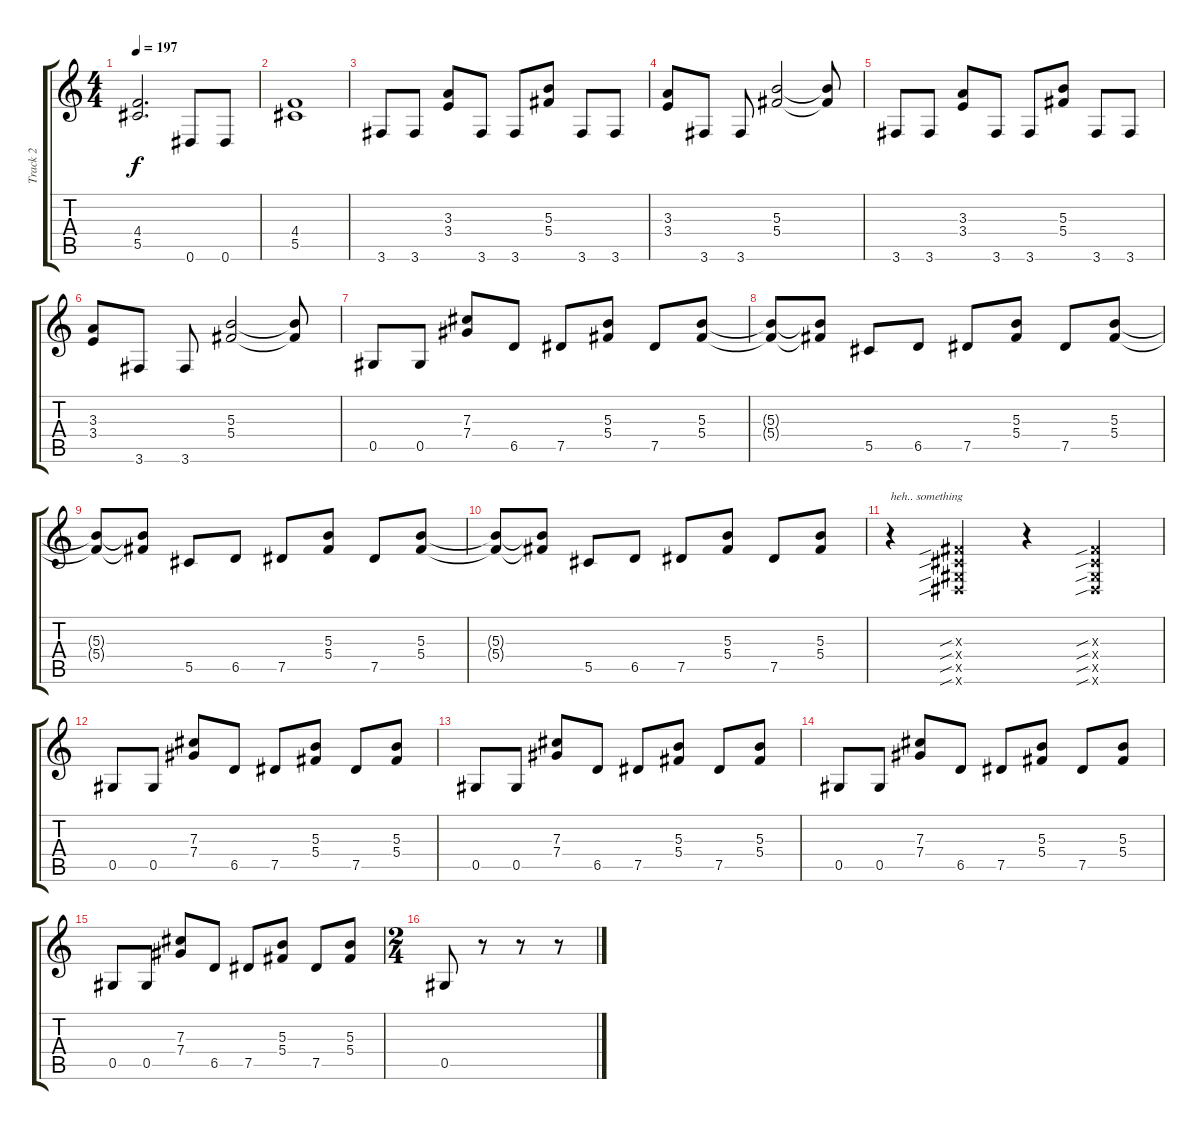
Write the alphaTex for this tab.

\track ("Track 2" "Track 2") {instrument overdrivenguitar}
\staff {score tabs}
\tuning (Eb4 Bb3 Gb3 Db3 Ab2 Eb2) {hide}
\ts (4 4)
\tempo 197
\clef g2
\ks c
(4.4 5.5).2{d dy f} 0.6.8 0.6.8 |
(4.4 5.5).1 |
3.6.8 3.6.8 (3.3 3.4).8 3.6.8 3.6.8 (5.3 5.4).8 3.6.8 3.6.8 |
(3.3 3.4).8 3.6.8 3.6.8 (5.3 5.4).2 (5.3{t} 5.4{t}).8 |
3.6.8 3.6.8 (3.3 3.4).8 3.6.8 3.6.8 (5.3 5.4).8 3.6.8 3.6.8 |
(3.3 3.4).8 3.6.8 3.6.8 (5.3 5.4).2 (5.3{t} 5.4{t}).8 |
0.5.8 0.5.8 (7.3 7.4).8 6.5.8 7.5.8 (5.3 5.4).8 7.5.8 (5.3 5.4).8 |
(5.3{t} 5.4{t}).8 (5.3{t} 5.4{t}).8 5.5.8 6.5.8 7.5.8 (5.3 5.4).8 7.5.8 (5.3 5.4).8 |
(5.3{t} 5.4{t}).8 (5.3{t} 5.4{t}).8 5.5.8 6.5.8 7.5.8 (5.3 5.4).8 7.5.8 (5.3 5.4).8 |
(5.3{t} 5.4{t}).8 (5.3{t} 5.4{t}).8 5.5.8 6.5.8 7.5.8 (5.3 5.4).8 7.5.8 (5.3 5.4).8 |
r.4{txt "heh.. something"} (0.3{sib x} 0.4{sib x} 0.5{sib x} 0.6{sib x}).4 r.4 (0.3{sib x} 0.4{sib x} 0.5{sib x} 0.6{sib x}).4 |
0.5.8 0.5.8 (7.3 7.4).8 6.5.8 7.5.8 (5.3 5.4).8 7.5.8 (5.3 5.4).8 |
0.5.8 0.5.8 (7.3 7.4).8 6.5.8 7.5.8 (5.3 5.4).8 7.5.8 (5.3 5.4).8 |
0.5.8 0.5.8 (7.3 7.4).8 6.5.8 7.5.8 (5.3 5.4).8 7.5.8 (5.3 5.4).8 |
0.5.8 0.5.8 (7.3 7.4).8 6.5.8 7.5.8 (5.3 5.4).8 7.5.8 (5.3 5.4).8 |
\ts (2 4)
0.5.8 r.8 r.8 r.8
